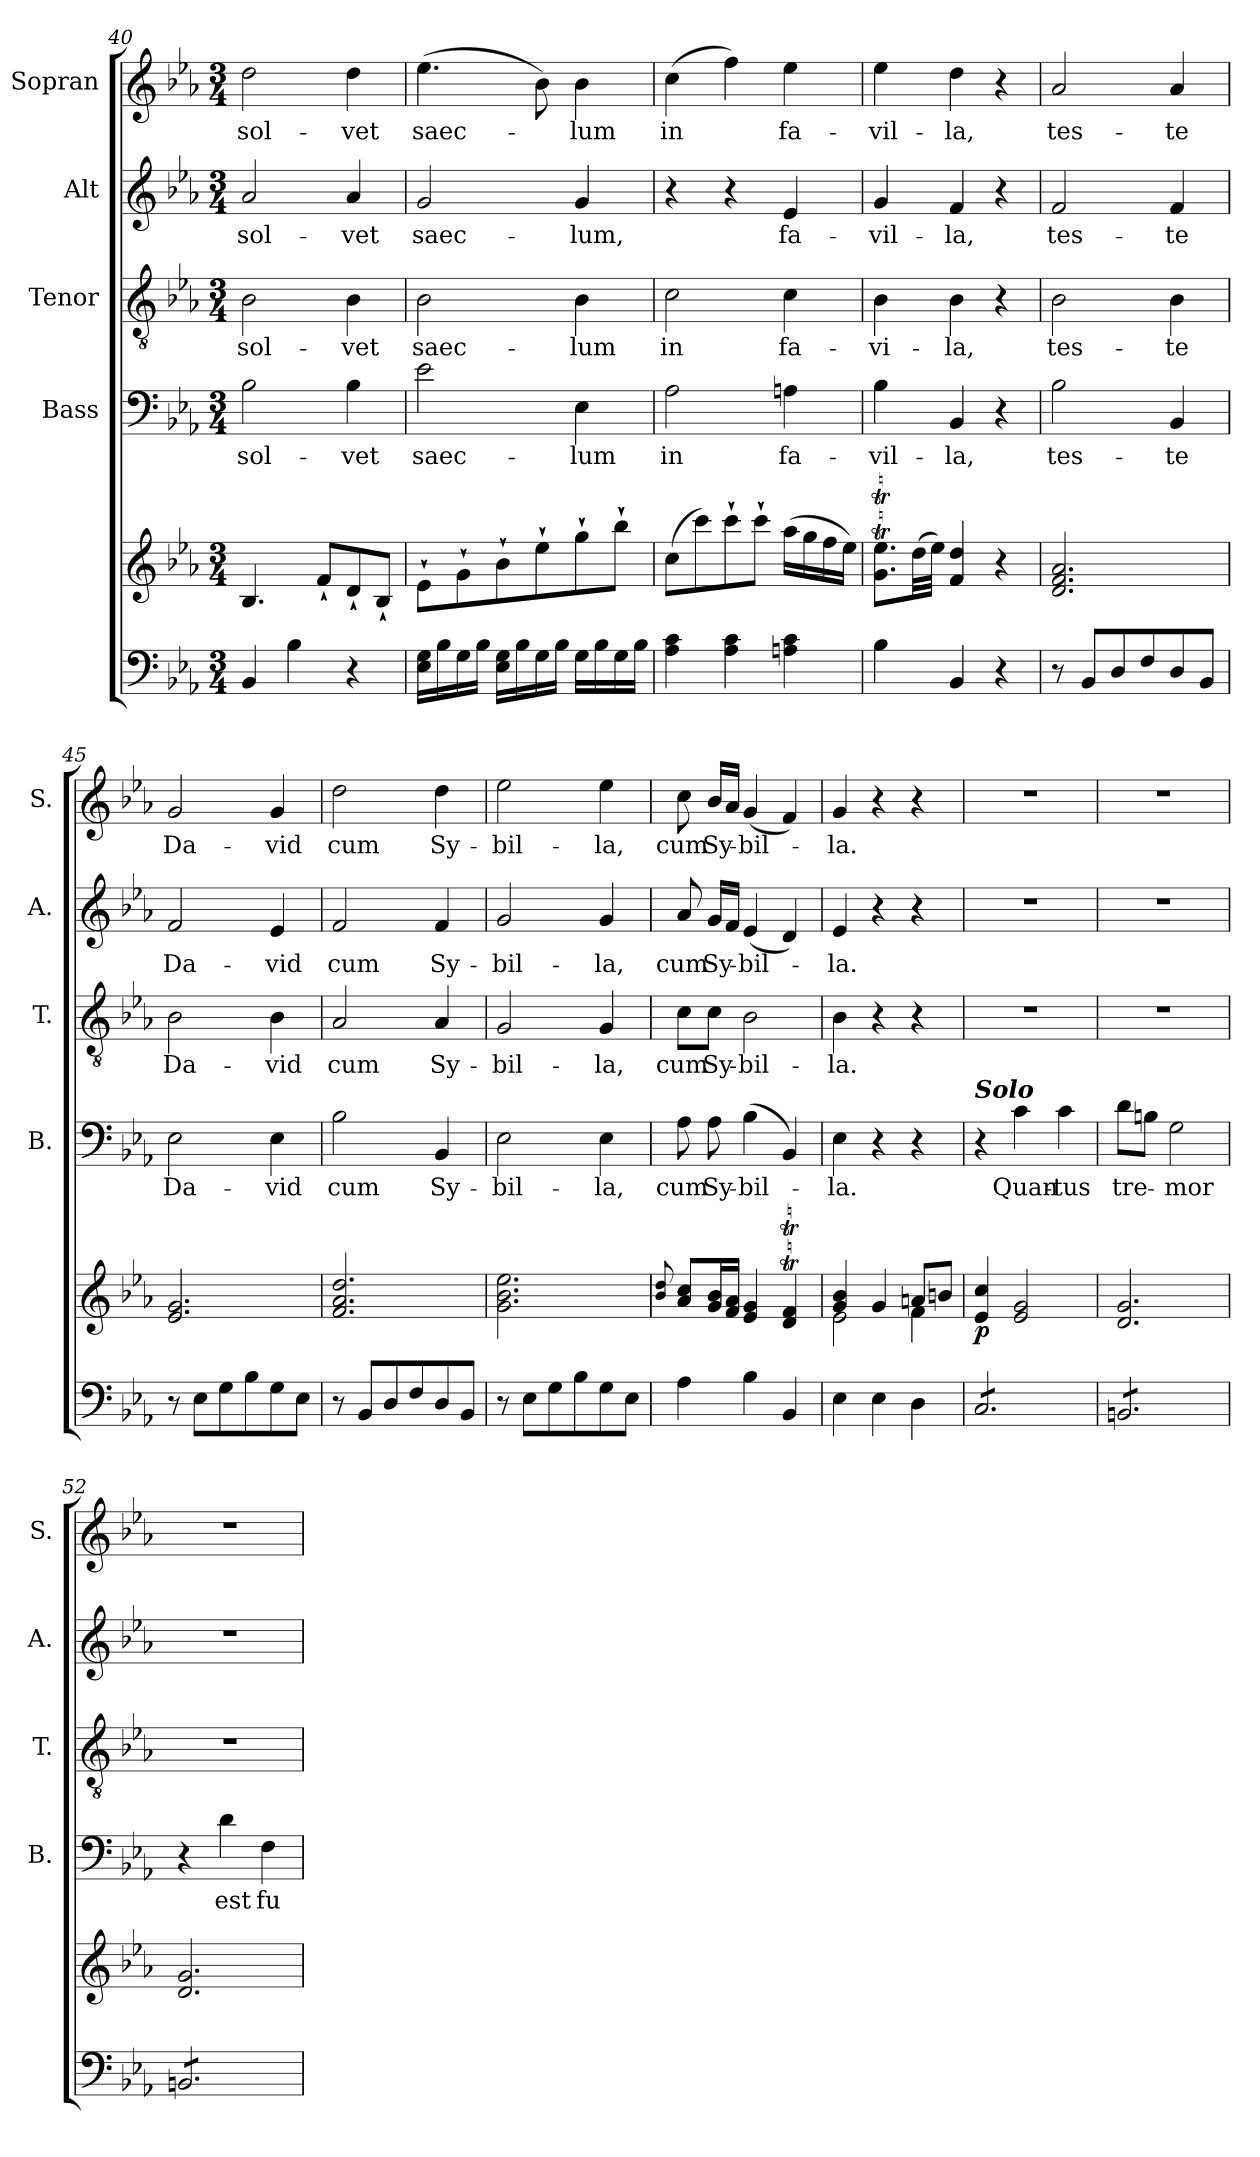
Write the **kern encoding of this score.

**kern	**kern	**dynam	**kern	**text	**kern	**text	**kern	**text	**kern	**text
*part5	*part5	*part5	*part4	*part4	*part3	*part3	*part2	*part2	*part1	*part1
*staff6	*staff5	*staff5/6	*staff4	*staff4	*staff3	*staff3	*staff2	*staff2	*staff1	*staff1
*	*	*	*I"Bass	*	*I"Tenor	*	*I"Alt	*	*I"Sopran	*
*	*	*	*I'B.	*	*I'T.	*	*I'A.	*	*I'S.	*
*clefF4	*clefG2	*	*clefF4	*	*clefGv2	*	*clefG2	*	*clefG2	*
*k[b-e-a-]	*k[b-e-a-]	*	*k[b-e-a-]	*	*k[b-e-a-]	*	*k[b-e-a-]	*	*k[b-e-a-]	*
*E-:	*E-:	*	*E-:	*	*E-:	*	*E-:	*	*E-:	*
*M3/4	*M3/4	*	*M3/4	*	*M3/4	*	*M3/4	*	*M3/4	*
=40	=40	=40	=40	=40	=40	=40	=40	=40	=40	=40
!	!	!	!	!LO:LY:b	!	!LO:LY:b	!	!LO:LY:b	!	!LO:LY:b
4BB-/	4.B-/	.	2B-\	sol-	2B-\	sol-	2a-/	sol-	2dd\	sol-
4B-\	.	.	.	.	.	.	.	.	.	.
.	8f`</L	.	.	.	.	.	.	.	.	.
!	!	!	!	!LO:LY:b	!	!LO:LY:b	!	!LO:LY:b	!	!LO:LY:b
4r	8d`</	.	4B-\	-vet	4B-\	-vet	4a-/	-vet	4dd\	-vet
.	8B-`</J	.	.	.	.	.	.	.	.	.
=41	=41	=41	=41	=41	=41	=41	=41	=41	=41	=41
!	!	!	!	!LO:LY:b	!	!LO:LY:b	!	!LO:LY:b	!	!LO:LY:b
16E-\ 16G\LL	8e-`>\L	.	2e-\	saec-	2B-\	saec-	2g/	saec-	(>4.ee-\	saec-
16B-\	.	.	.	.	.	.	.	.	.	.
16G\	8g`>\	.	.	.	.	.	.	.	.	.
16B-\JJ	.	.	.	.	.	.	.	.	.	.
16E-\ 16G\LL	8b-`>\	.	.	.	.	.	.	.	.	.
16B-\	.	.	.	.	.	.	.	.	.	.
16G\	8ee-`>\	.	.	.	.	.	.	.	8b-\)	.
16B-\JJ	.	.	.	.	.	.	.	.	.	.
!	!	!	!	!LO:LY:b	!	!LO:LY:b	!	!LO:LY:b	!	!LO:LY:b
16G\LL	8gg`>\	.	4E-\	-lum	4B-\	-lum	4g/	-lum,	4b-\	-lum
16B-\	.	.	.	.	.	.	.	.	.	.
16G\	8bb-`>\J	.	.	.	.	.	.	.	.	.
16B-\JJ	.	.	.	.	.	.	.	.	.	.
=42	=42	=42	=42	=42	=42	=42	=42	=42	=42	=42
!	!	!	!	!LO:LY:b	!	!LO:LY:b	!	!	!	!LO:LY:b
4A-\ 4c\	(>8cc\L	.	2A-\	in	2c\	in	4r	.	(>4cc\	in
.	8ccc\)	.	.	.	.	.	.	.	.	.
4A-\ 4c\	8ccc`>\	.	.	.	.	.	4r	.	4ff\)	.
.	8ccc`>\J	.	.	.	.	.	.	.	.	.
!	!	!	!	!LO:LY:b	!	!LO:LY:b	!	!LO:LY:b	!	!LO:LY:b
4An\ 4c\	(>16aa-\LL	.	4An\	fa-	4c\	fa-	4e-/	fa-	4ee-\	fa-
.	16gg\	.	.	.	.	.	.	.	.	.
.	16ff\	.	.	.	.	.	.	.	.	.
.	16ee-\JJ)	.	.	.	.	.	.	.	.	.
!!LO:PB:g=z
=43	=43	=43	=43	=43	=43	=43	=43	=43	=43	=43
!	!	!	!	!LO:LY:b	!	!LO:LY:b	!	!LO:LY:b	!	!LO:LY:b
4B-\	8.g\T 8.ee-\TL	.	4B-\	-vil-	4B-\	-vi-	4g/	-vil-	4ee-\	-vil-
.	(>32dd\LL	.	.	.	.	.	.	.	.	.
.	32ee-\JJJ)	.	.	.	.	.	.	.	.	.
!	!	!	!	!LO:LY:b	!	!LO:LY:b	!	!LO:LY:b	!	!LO:LY:b
4BB-/	4f/ 4dd/	.	4BB-/	-la,	4B-\	-la,	4f/	-la,	4dd\	-la,
4r	4r	.	4r	.	4r	.	4r	.	4r	.
=44	=44	=44	=44	=44	=44	=44	=44	=44	=44	=44
!	!	!	!	!LO:LY:b	!	!LO:LY:b	!	!LO:LY:b	!	!LO:LY:b
8r	2.d/ 2.f/ 2.a-/	.	2B-\	tes-	2B-\	tes-	2f/	tes-	2a-/	tes-
8BB-/L	.	.	.	.	.	.	.	.	.	.
8D/	.	.	.	.	.	.	.	.	.	.
8F/	.	.	.	.	.	.	.	.	.	.
!	!	!	!	!LO:LY:b	!	!LO:LY:b	!	!LO:LY:b	!	!LO:LY:b
8D/	.	.	4BB-/	-te	4B-\	-te	4f/	-te	4a-/	-te
8BB-/J	.	.	.	.	.	.	.	.	.	.
=45	=45	=45	=45	=45	=45	=45	=45	=45	=45	=45
!	!	!	!	!LO:LY:b	!	!LO:LY:b	!	!LO:LY:b	!	!LO:LY:b
8r	2.e-/ 2.g/	.	2E-\	Da-	2B-\	Da-	2f/	Da-	2g/	Da-
8E-\L	.	.	.	.	.	.	.	.	.	.
8G\	.	.	.	.	.	.	.	.	.	.
8B-\	.	.	.	.	.	.	.	.	.	.
!	!	!	!	!LO:LY:b	!	!LO:LY:b	!	!LO:LY:b	!	!LO:LY:b
8G\	.	.	4E-\	-vid	4B-\	-vid	4e-/	-vid	4g/	-vid
8E-\J	.	.	.	.	.	.	.	.	.	.
=46	=46	=46	=46	=46	=46	=46	=46	=46	=46	=46
!	!	!	!	!LO:LY:b	!	!LO:LY:b	!	!LO:LY:b	!	!LO:LY:b
8r	2.f/ 2.a-/ 2.dd/	.	2B-\	cum	2A-/	cum	2f/	cum	2dd\	cum
8BB-/L	.	.	.	.	.	.	.	.	.	.
8D/	.	.	.	.	.	.	.	.	.	.
8F/	.	.	.	.	.	.	.	.	.	.
!	!	!	!	!LO:LY:b	!	!LO:LY:b	!	!LO:LY:b	!	!LO:LY:b
8D/	.	.	4BB-/	Sy-	4A-/	Sy-	4f/	Sy-	4dd\	Sy-
8BB-/J	.	.	.	.	.	.	.	.	.	.
=47	=47	=47	=47	=47	=47	=47	=47	=47	=47	=47
!	!	!	!	!LO:LY:b	!	!LO:LY:b	!	!LO:LY:b	!	!LO:LY:b
8r	2.g\ 2.b-\ 2.ee-\	.	2E-\	-bil-	2G/	-bil-	2g/	-bil-	2ee-\	-bil-
8E-\L	.	.	.	.	.	.	.	.	.	.
8G\	.	.	.	.	.	.	.	.	.	.
8B-\	.	.	.	.	.	.	.	.	.	.
!	!	!	!	!LO:LY:b	!	!LO:LY:b	!	!LO:LY:b	!	!LO:LY:b
8G\	.	.	4E-\	-la,	4G/	-la,	4g/	-la,	4ee-\	-la,
8E-\J	.	.	.	.	.	.	.	.	.	.
=48	=48	=48	=48	=48	=48	=48	=48	=48	=48	=48
.	8qqb-/ 8qqdd/	.	.	.	.	.	.	.	.	.
!	!	!	!	!LO:LY:b	!	!LO:LY:b	!	!LO:LY:b	!	!LO:LY:b
4A-\	8a-/ 8cc/L	.	8A-\	cum	8c\L	cum	8a-/	cum	8cc\	cum
!	!	!	!	!LO:LY:b	!	!LO:LY:b	!	!LO:LY:b	!	!LO:LY:b
.	16g/ 16b-/L	.	8A-\	Sy-	8c\J	Sy-	16g/LL	Sy-	16b-/LL	Sy-
.	16f/ 16a-/JJ	.	.	.	.	.	16f/JJ	.	16a-/JJ	.
!	!	!	!	!LO:LY:b	!	!LO:LY:b	!	!LO:LY:b	!	!LO:LY:b
4B-\	4e-/ 4g/	.	(>4B-\	-bil-	2B-\	-bil-	(<4e-/	-bil-	(<4g/	-bil-
4BB-/	4d/T 4f/T	.	4BB-/)	.	.	.	4d/)	.	4f/)	.
!!LO:LB:g=z
=49	=49	=49	=49	=49	=49	=49	=49	=49	=49	=49
*	*^	*	*	*	*	*	*	*	*	*
!	!	!	!	!	!LO:LY:b	!	!LO:LY:b	!	!LO:LY:b	!	!LO:LY:b
4E-\	4g/ 4b-/	2e-\	.	4E-\	-la.	4B-\	-la.	4e-/	-la.	4g/	-la.
4E-\	4g/	.	.	4r	.	4r	.	4r	.	4r	.
4D\	8an/L	4f\	.	4r	.	4r	.	4r	.	4r	.
.	8bn/J	.	.	.	.	.	.	.	.	.	.
*	*v	*v	*	*	*	*	*	*	*	*	*
=50	=50	=50	=50	=50	=50	=50	=50	=50	=50	=50
!	!	!	!LO:TX:a:Bi:t=Solo	!	!	!	!	!	!	!
!	!	!LO:DY:b	!	!	!	!	!	!	!	!
*tremolo	*	*	*	*	*	*	*	*	*	*
8C/L	4e-/ 4cc/	p	4r	.	2.r	.	2.r	.	2.r	.
8C/	.	.	.	.	.	.	.	.	.	.
!	!	!	!	!LO:LY:b	!	!	!	!	!	!
8C/	2e-/ 2g/	.	4c\	Quan-	.	.	.	.	.	.
8C/	.	.	.	.	.	.	.	.	.	.
!	!	!	!	!LO:LY:b	!	!	!	!	!	!
8C/	.	.	4c\	-tus	.	.	.	.	.	.
8C/J	.	.	.	.	.	.	.	.	.	.
=51	=51	=51	=51	=51	=51	=51	=51	=51	=51	=51
!	!	!	!	!LO:LY:b	!	!	!	!	!	!
8BBn/L	2.d/ 2.g/	.	8d\L	tre-	2.r	.	2.r	.	2.r	.
8BBn/	.	.	8Bn\J	.	.	.	.	.	.	.
!	!	!	!	!LO:LY:b	!	!	!	!	!	!
8BBn/	.	.	2G\	-mor	.	.	.	.	.	.
8BBn/	.	.	.	.	.	.	.	.	.	.
8BBn/	.	.	.	.	.	.	.	.	.	.
8BBn/J	.	.	.	.	.	.	.	.	.	.
=52	=52	=52	=52	=52	=52	=52	=52	=52	=52	=52
8BBn/L	2.d/ 2.g/	.	4r	.	2.r	.	2.r	.	2.r	.
8BBn/	.	.	.	.	.	.	.	.	.	.
!	!	!	!	!LO:LY:b	!	!	!	!	!	!
8BBn/	.	.	4d\	est	.	.	.	.	.	.
8BBn/	.	.	.	.	.	.	.	.	.	.
!	!	!	!	!LO:LY:b	!	!	!	!	!	!
8BBn/	.	.	4F\	fu-	.	.	.	.	.	.
8BBn/J	.	.	.	.	.	.	.	.	.	.
*Xtremolo	*	*	*	*	*	*	*	*	*	*
=	=	=	=	=	=	=	=	=	=	=
*-	*-	*-	*-	*-	*-	*-	*-	*-	*-	*-
